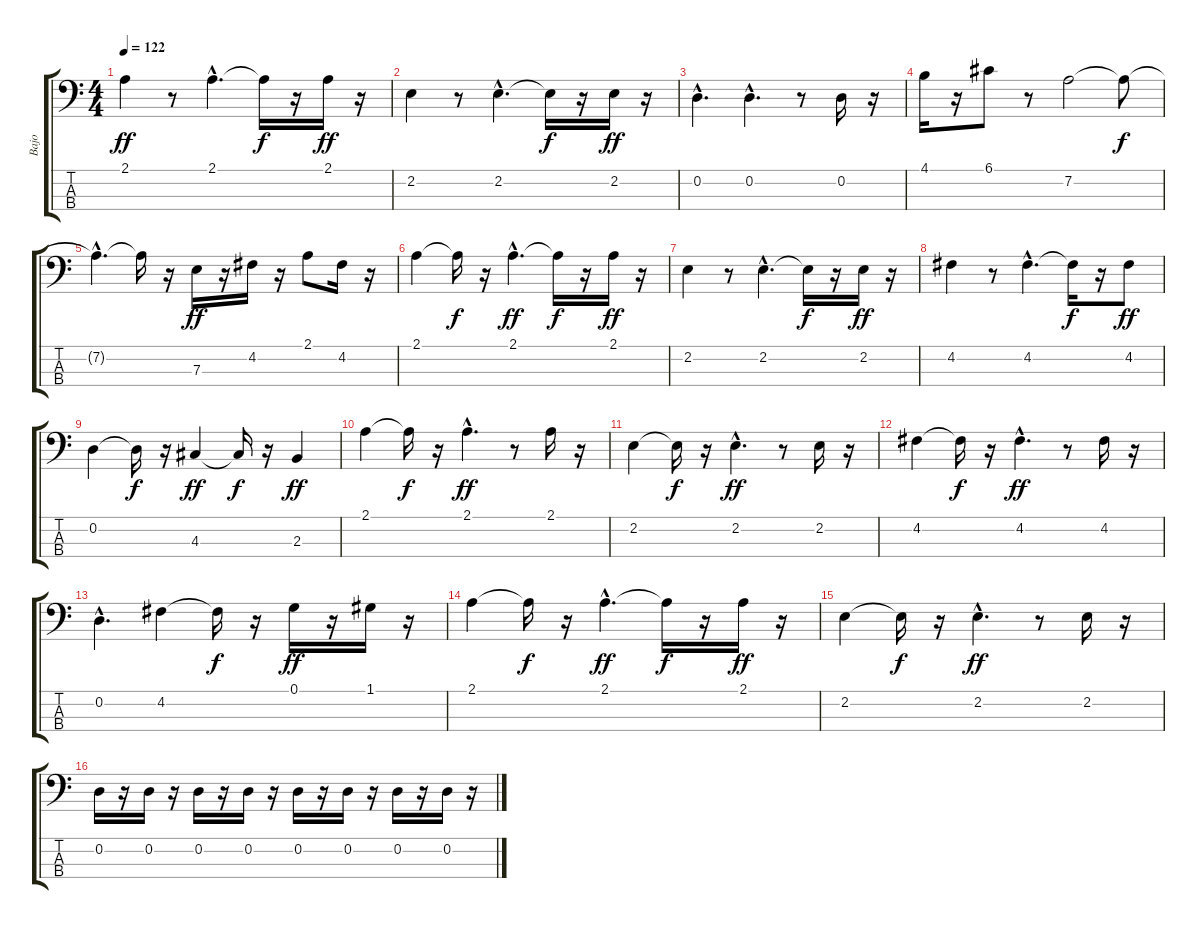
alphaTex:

\track ("Bajo" "Bajo") {instrument acousticguitarnylon}
\staff {score tabs}
\tuning (G2 D2 A1 E1) {hide}
\ts (4 4)
\tempo 122
\clef f4
\ks c
2.1.4{dy ff} r.8 2.1{hac}.4{d} 2.1{t}.16{dy f} r.16 2.1.16{dy ff} r.16 |
2.2.4 r.8 2.2{hac}.4{d} 2.2{t}.16{dy f} r.16 2.2.16{dy ff} r.16 |
0.2{hac}.4{d} 0.2{hac}.4{d} r.8 0.2.16 r.16 |
4.1.16 r.16 6.1.8 r.8 7.2.2 7.2{t}.8{dy f} |
7.2{hac t}.4{d} 7.2{t}.16 r.16 7.3.16{dy ff} r.16 4.2.16 r.16 2.1.8 4.2.16 r.16 |
2.1.4 2.1{t}.16{dy f} r.16 2.1{hac}.4{d dy ff} 2.1{t}.16{dy f} r.16 2.1.16{dy ff} r.16 |
2.2.4 r.8 2.2{hac}.4{d} 2.2{t}.16{dy f} r.16 2.2.16{dy ff} r.16 |
4.2.4 r.8 4.2{hac}.4{d} 4.2{t}.16{dy f} r.16 4.2.8{dy ff} |
0.2.4 0.2{t}.16{dy f} r.16 4.3.4{dy ff} 4.3{t}.16{dy f} r.16 2.3.4{dy ff} |
2.1.4 2.1{t}.16{dy f} r.16 2.1{hac}.4{d dy ff} r.8 2.1.16 r.16 |
2.2.4 2.2{t}.16{dy f} r.16 2.2{hac}.4{d dy ff} r.8 2.2.16 r.16 |
4.2.4 4.2{t}.16{dy f} r.16 4.2{hac}.4{d dy ff} r.8 4.2.16 r.16 |
0.2{hac}.4{d} 4.2.4 4.2{t}.16{dy f} r.16 0.1.16{dy ff} r.16 1.1.16 r.16 |
2.1.4 2.1{t}.16{dy f} r.16 2.1{hac}.4{d dy ff} 2.1{t}.16{dy f} r.16 2.1.16{dy ff} r.16 |
2.2.4 2.2{t}.16{dy f} r.16 2.2{hac}.4{d dy ff} r.8 2.2.16 r.16 |
0.2.16 r.16 0.2.16 r.16 0.2.16 r.16 0.2.16 r.16 0.2.16 r.16 0.2.16 r.16 0.2.16 r.16 0.2.16 r.16
